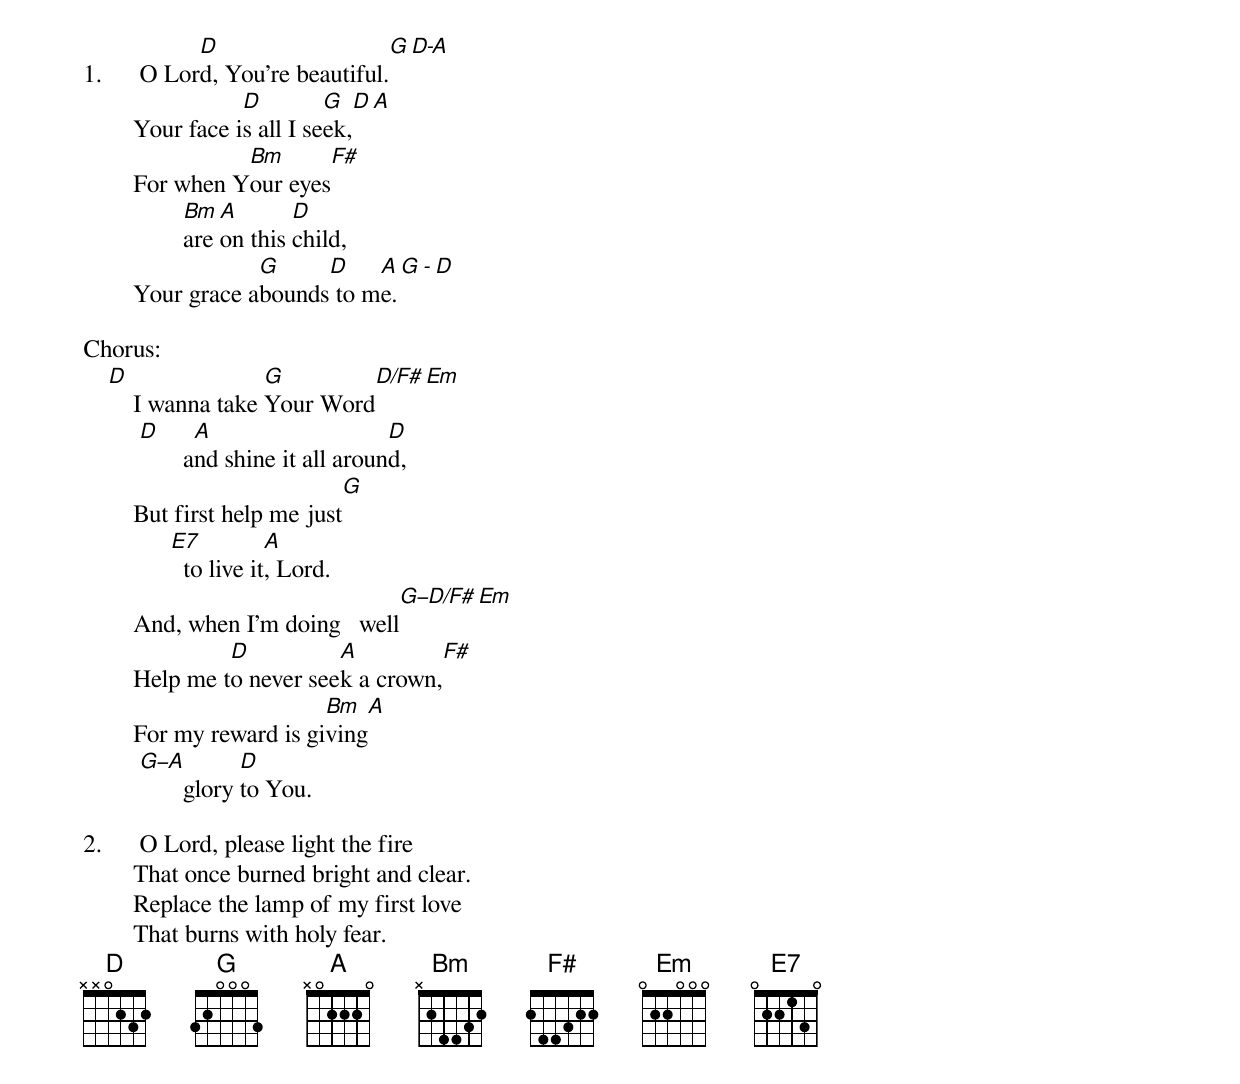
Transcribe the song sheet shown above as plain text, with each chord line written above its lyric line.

             D                       G     D-A
1.	O Lord, You’re beautiful.
                   D         G   D   A
	Your face is all I seek,
                  Bm               F#
	For when Your eyes
                Bm  A       D
		are on this child,
                    G     D    A                G - D
	Your grace abounds to me.

Chorus:
    D                G         D/F#   Em
	I wanna take Your Word
         D       A                    D
		and shine it all around,
                                         G
	But first help me just
              E7          A
		to live it, Lord.
                                      G−D/F#  Em
	And, when I’m doing   well
                 D          A                          F#
	Help me to never seek a crown,
                           Bm         A
	For my reward is giving
         G−A          D
		glory to You.

2.	O Lord, please light the fire
	That once burned bright and clear.
	Replace the lamp of my first love
	That burns with holy fear.
